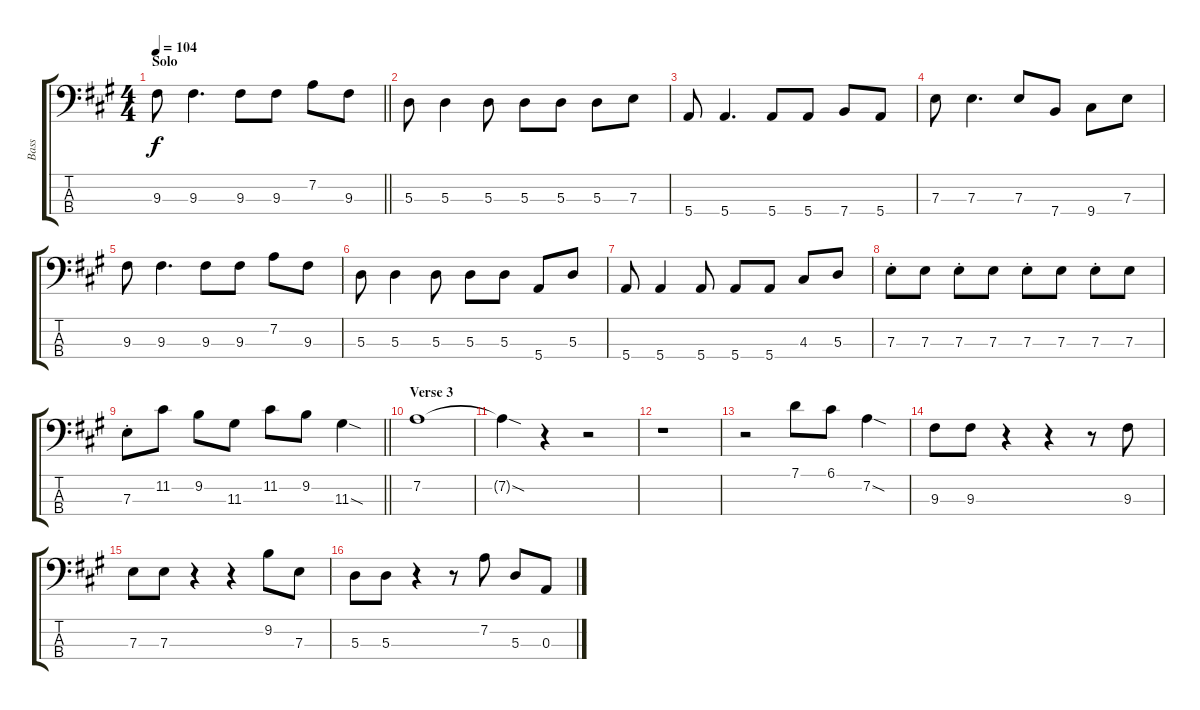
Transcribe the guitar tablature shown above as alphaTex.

\track ("Bass" "Bass") {instrument electricbassfinger}
\staff {score tabs}
\tuning (G2 D2 A1 E1) {hide}
\ts (4 4)
\section ("" "Solo")
\tempo 104
\clef f4
\barLineRight lightlight
\ks a
9.3.8{dy f} 9.3.4{d} 9.3.8 9.3.8 7.2.8 9.3.8 |
5.3.8 5.3.4 5.3.8 5.3.8 5.3.8 5.3.8 7.3.8 |
5.4.8 5.4.4{d} 5.4.8 5.4.8 7.4.8 5.4.8 |
7.3.8 7.3.4{d} 7.3.8 7.4.8 9.4.8 7.3.8 |
9.3.8 9.3.4{d} 9.3.8 9.3.8 7.2.8 9.3.8 |
5.3.8 5.3.4 5.3.8 5.3.8 5.3.8 5.4.8 5.3.8 |
5.4.8 5.4.4 5.4.8 5.4.8 5.4.8 4.3.8 5.3.8 |
7.3{st}.8 7.3.8 7.3{st}.8 7.3.8 7.3{st}.8 7.3.8 7.3{st}.8 7.3.8 |
\barLineRight lightlight
7.3{st}.8 11.2.8 9.2.8 11.3.8 11.2.8 9.2.8 11.3{sod}.4 |
\section ("" "Verse 3")
7.2.1 |
7.2{sod t}.4 r.4 r.2 |
r.1 |
r.2 7.1.8 6.1.8 7.2{sod}.4 |
9.3.8 9.3.8 r.4 r.4 r.8 9.3.8 |
7.3.8 7.3.8 r.4 r.4 9.2.8 7.3.8 |
5.3.8 5.3.8 r.4 r.8 7.2.8 5.3.8 0.3.8
